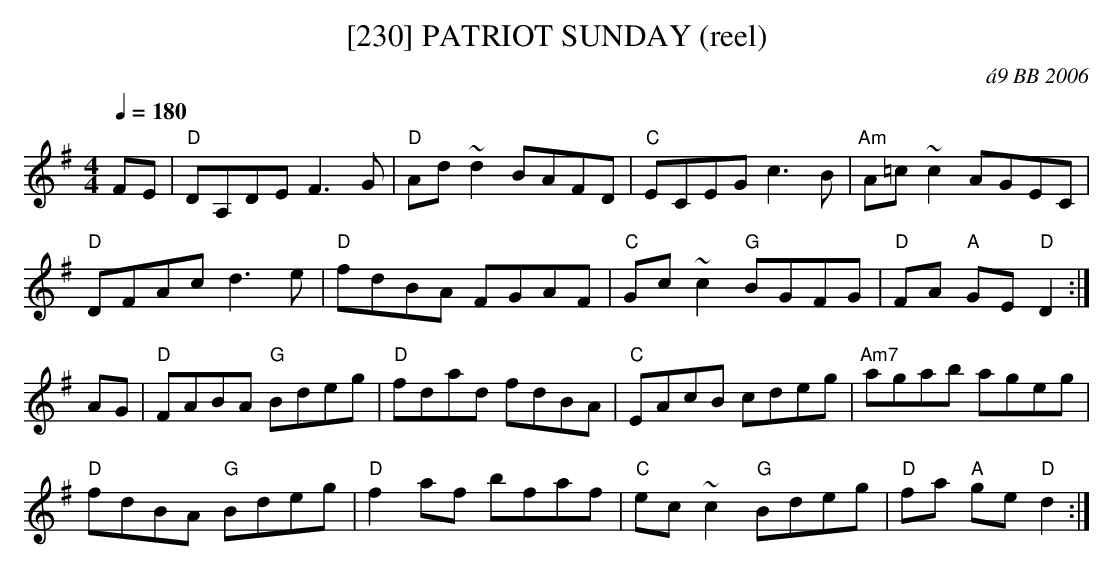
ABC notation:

X:1
T:[230] PATRIOT SUNDAY (reel)
C:\'a9 BB 2006
L:1/8
M:4/4
Q:1/4=180
K:Dmix
FE|"D"DA,DE F3G|"D"Ad ~d2 BAFD|"C"ECEG c3B|"Am"A=c~c2 AGEC|
"D"DFAc d3e|"D"fdBA FGAF|"C"Gc~c2 "G"BGFG|"D"FA "A"GE "D"D2 :|
AG|"D"FABA "G"Bdeg|"D"fdad fdBA|"C"EAcB cdeg|"Am7"agab ageg|
"D"fdBA "G"Bdeg|"D"f2 af bfaf|"C"ec~c2 "G"Bdeg|"D"fa "A"ge "D"d2 :|
